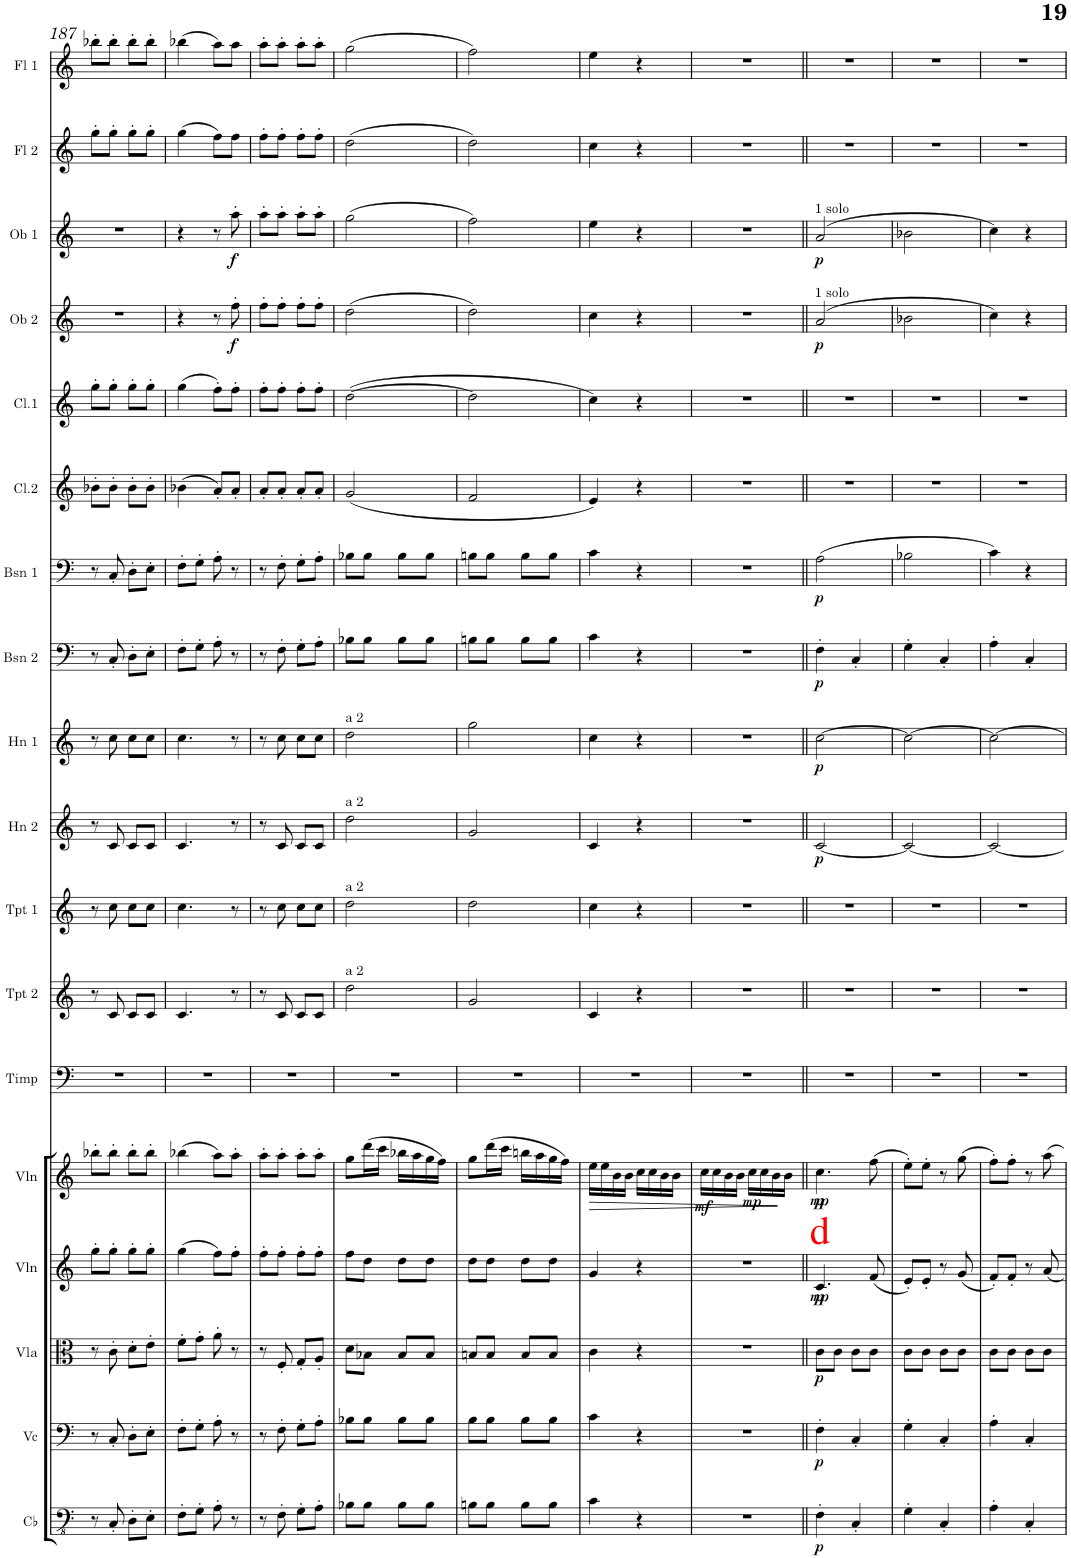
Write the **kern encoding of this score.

**kern	**dynam	**kern	**dynam	**kern	**dynam	**kern	**dynam	**kern	**text	**dynam	**kern	**kern	**kern	**kern	**dynam	**kern	**dynam	**kern	**dynam	**kern	**dynam	**kern	**kern	**kern	**dynam	**kern	**dynam	**kern	**kern
*part18	*part18	*part17	*part17	*part16	*part16	*part15	*part15	*part14	*part14	*part14	*part13	*part12	*part11	*part10	*part10	*part9	*part9	*part8	*part8	*part7	*part7	*part6	*part5	*part4	*part4	*part3	*part3	*part2	*part1
*staff18	*staff18	*staff17	*staff17	*staff16	*staff16	*staff15	*staff15	*staff14	*staff14	*staff14	*staff13	*staff12	*staff11	*staff10	*staff10	*staff9	*staff9	*staff8	*staff8	*staff7	*staff7	*staff6	*staff5	*staff4	*staff4	*staff3	*staff3	*staff2	*staff1
*I"Contrabass	*	*I"Violoncello	*	*I"Viola	*	*I"Violin	*	*I"Violin	*	*	*I"Timpani	*I"C Trumpet 2	*I"C Trumpet 1	*I"C Horn 2	*	*I"C Horn 1	*	*I"Bassoon 2	*	*I"Bassoon 1	*	*I"C Clarinet 2	*I"C Clarinet 1	*I"Oboe 2	*	*I"Oboe 1	*	*I"Flute 2	*I"Flute 1
*I'Cb	*	*I'Vc	*	*I'Vla	*	*I'Vln	*	*I'Vln	*	*	*I'Timp	*I'Tpt 2	*I'Tpt 1	*I'Hn 2	*	*I'Hn 1	*	*I'Bsn 2	*	*I'Bsn 1	*	*I'Cl.2	*I'Cl.1	*I'Ob 2	*	*I'Ob 1	*	*I'Fl 2	*I'Fl 1
!!LO:PB:g=z
*clefFv4	*	*clefF4	*	*clefC3	*	*clefG2	*	*clefG2	*	*	*clefF4	*clefG2	*clefG2	*clefG2	*	*clefG2	*	*clefF4	*	*clefF4	*	*clefG2	*clefG2	*clefG2	*	*clefG2	*	*clefG2	*clefG2
*	*	*	*	*	*	*	*	*	*	*	*	*	*	*Trd7c12	*	*Trd7c12	*	*	*	*	*	*Trd1c2	*Trd1c2	*	*	*	*	*	*
*k[]	*	*k[]	*	*k[]	*	*k[]	*	*k[]	*	*	*k[]	*k[]	*k[]	*k[]	*	*k[]	*	*k[]	*	*k[]	*	*k[]	*k[]	*k[]	*	*k[]	*	*k[]	*k[]
*M2/4	*	*M2/4	*	*M2/4	*	*M2/4	*	*M2/4	*	*	*M2/4	*M2/4	*M2/4	*M2/4	*	*M2/4	*	*M2/4	*	*M2/4	*	*M2/4	*M2/4	*M2/4	*	*M2/4	*	*M2/4	*M2/4
=187	=187	=187	=187	=187	=187	=187	=187	=187	=187	=187	=187	=187	=187	=187	=187	=187	=187	=187	=187	=187	=187	=187	=187	=187	=187	=187	=187	=187	=187
8r	.	8r	.	8r	.	8gg'\L	.	8bb-X'\L	.	.	2r	8r	8r	8r	.	8r	.	8r	.	8r	.	8b-X'\L	8gg'\L	2r	.	2r	.	8gg'\L	8bb-X'\L
8CC'/	.	8C'/	.	8c'\	.	8gg'\J	.	8bb-'\J	.	.	.	8c/	8cc\	8c/	.	8cc\	.	8C'/	.	8C'/	.	8b-'\J	8gg'\J	.	.	.	.	8gg'\J	8bb-'\J
8DD'\L	.	8D'\L	.	8d'\L	.	8gg'\L	.	8bb-'\L	.	.	.	8c/L	8cc\L	8c/L	.	8cc\L	.	8D'\L	.	8D'\L	.	8b-'\L	8gg'\L	.	.	.	.	8gg'\L	8bb-'\L
8EE'\J	.	8E'\J	.	8e'\J	.	8gg'\J	.	8bb-'\J	.	.	.	8c/J	8cc\J	8c/J	.	8cc\J	.	8E'\J	.	8E'\J	.	8b-'\J	8gg'\J	.	.	.	.	8gg'\J	8bb-'\J
=188	=188	=188	=188	=188	=188	=188	=188	=188	=188	=188	=188	=188	=188	=188	=188	=188	=188	=188	=188	=188	=188	=188	=188	=188	=188	=188	=188	=188	=188
8FF'\L	.	8F'\L	.	8f'\L	.	(4gg\	.	(4bb-X\	.	.	2r	4.c/	4.cc\	4.c/	.	4.cc\	.	8F'\L	.	8F'\L	.	(4b-X\	(4gg\	4r	.	4r	.	(4gg\	(4bb-X\
8GG'\J	.	8G'\J	.	8g'\J	.	.	.	.	.	.	.	.	.	.	.	.	.	8G'\J	.	8G'\J	.	.	.	.	.	.	.	.	.
8AA'\	.	8A'\	.	8a'\	.	8ff\L)	.	8aa\L)	.	.	.	.	.	.	.	.	.	8A'\	.	8A'\	.	8a'/L)	8ff'\L)	8r	.	8r	.	8ff\L)	8aa\L)
!	!	!	!	!	!	!	!	!	!	!	!	!	!	!	!	!	!	!	!	!	!	!	!	!	!LO:DY:b	!	!LO:DY:b	!	!
8r	.	8r	.	8r	.	8ff'\J	.	8aa'\J	.	.	.	8r	8r	8r	.	8r	.	8r	.	8r	.	8a'/J	8ff'\J	8ff'\	f	8aa'\	f	8ff\J	8aa\J
=189	=189	=189	=189	=189	=189	=189	=189	=189	=189	=189	=189	=189	=189	=189	=189	=189	=189	=189	=189	=189	=189	=189	=189	=189	=189	=189	=189	=189	=189
8r	.	8r	.	8r	.	8ff'\L	.	8aa'\L	.	.	2r	8r	8r	8r	.	8r	.	8r	.	8r	.	8a'/L	8ff'\L	8ff'\L	.	8aa'\L	.	8ff'\L	8aa'\L
8FF'\	.	8F'\	.	8F'/	.	8ff'\J	.	8aa'\J	.	.	.	8c/	8cc\	8c/	.	8cc\	.	8F'\	.	8F'\	.	8a'/J	8ff'\J	8ff'\J	.	8aa'\J	.	8ff'\J	8aa'\J
8GG'\L	.	8G'\L	.	8G'/L	.	8ff'\L	.	8aa'\L	.	.	.	8c/L	8cc\L	8c/L	.	8cc\L	.	8G'\L	.	8G'\L	.	8a'/L	8ff'\L	8ff'\L	.	8aa'\L	.	8ff'\L	8aa'\L
8AA'\J	.	8A'\J	.	8A'/J	.	8ff'\J	.	8aa'\J	.	.	.	8c/J	8cc\J	8c/J	.	8cc\J	.	8A'\J	.	8A'\J	.	8a'/J	8ff'\J	8ff'\J	.	8aa'\J	.	8ff'\J	8aa'\J
=190	=190	=190	=190	=190	=190	=190	=190	=190	=190	=190	=190	=190	=190	=190	=190	=190	=190	=190	=190	=190	=190	=190	=190	=190	=190	=190	=190	=190	=190
!	!	!	!	!	!	!	!	!	!	!	!	!	!	!	!	!LO:TX:a:t=a 2	!	!	!	!	!	!	!	!	!	!	!	!	!
!	!	!	!	!	!	!	!	!	!	!	!	!	!	!LO:TX:a:t=a 2	!	!	!	!	!	!	!	!	!	!	!	!	!	!	!
!	!	!	!	!	!	!	!	!	!	!	!	!	!LO:TX:a:t=a 2	!	!	!	!	!	!	!	!	!	!	!	!	!	!	!	!
!	!	!	!	!	!	!	!	!	!	!	!	!LO:TX:a:t=a 2	!	!	!	!	!	!	!	!	!	!	!	!	!	!	!	!	!
8BB-X\L	.	8B-X\L	.	8d\L	.	8ff\L	.	8gg\L	.	.	2r	2dd\	2dd\	2dd\	.	2dd\	.	8B-X\L	.	8B-X\L	.	(2g/	([2dd\	(2dd\	.	(2gg\	.	(2dd\	(2gg\
8BB-\J	.	8B-\J	.	8B-X\J	.	8dd\J	.	(16ddd\L	.	.	.	.	.	.	.	.	.	8B-\J	.	8B-\J	.	.	.	.	.	.	.	.	.
.	.	.	.	.	.	.	.	16ccc\JJ	.	.	.	.	.	.	.	.	.	.	.	.	.	.	.	.	.	.	.	.	.
8BB-\L	.	8B-\L	.	8B-/L	.	8dd\L	.	16bb-X\LL	.	.	.	.	.	.	.	.	.	8B-\L	.	8B-\L	.	.	.	.	.	.	.	.	.
.	.	.	.	.	.	.	.	16aa\	.	.	.	.	.	.	.	.	.	.	.	.	.	.	.	.	.	.	.	.	.
8BB-\J	.	8B-\J	.	8B-/J	.	8dd\J	.	16gg\	.	.	.	.	.	.	.	.	.	8B-\J	.	8B-\J	.	.	.	.	.	.	.	.	.
.	.	.	.	.	.	.	.	16ff\JJ)	.	.	.	.	.	.	.	.	.	.	.	.	.	.	.	.	.	.	.	.	.
=191	=191	=191	=191	=191	=191	=191	=191	=191	=191	=191	=191	=191	=191	=191	=191	=191	=191	=191	=191	=191	=191	=191	=191	=191	=191	=191	=191	=191	=191
8BBn\L	.	8B\L	.	8Bn/L	.	8dd\L	.	8gg\L	.	.	2r	2g/	2dd\	2g/	.	2gg\	.	8Bn\L	.	8Bn\L	.	2f/	2dd\]	2dd\)	.	2ff\)	.	2dd\)	2ff\)
8BB\J	.	8B\J	.	8B/J	.	8dd\J	.	(16ddd\L	.	.	.	.	.	.	.	.	.	8B\J	.	8B\J	.	.	.	.	.	.	.	.	.
.	.	.	.	.	.	.	.	16ccc\JJ	.	.	.	.	.	.	.	.	.	.	.	.	.	.	.	.	.	.	.	.	.
8BB\L	.	8B\L	.	8B/L	.	8dd\L	.	16bbn\LL	.	.	.	.	.	.	.	.	.	8B\L	.	8B\L	.	.	.	.	.	.	.	.	.
.	.	.	.	.	.	.	.	16aa\	.	.	.	.	.	.	.	.	.	.	.	.	.	.	.	.	.	.	.	.	.
8BB\J	.	8B\J	.	8B/J	.	8dd\J	.	16gg\	.	.	.	.	.	.	.	.	.	8B\J	.	8B\J	.	.	.	.	.	.	.	.	.
.	.	.	.	.	.	.	.	16ff\JJ)	.	.	.	.	.	.	.	.	.	.	.	.	.	.	.	.	.	.	.	.	.
=192	=192	=192	=192	=192	=192	=192	=192	=192	=192	=192	=192	=192	=192	=192	=192	=192	=192	=192	=192	=192	=192	=192	=192	=192	=192	=192	=192	=192	=192
!	!	!	!	!	!	!	!	!	!	!LO:HP:b	!	!	!	!	!	!	!	!	!	!	!	!	!	!	!	!	!	!	!
4C\	.	4c\	.	4c\	.	4g/	.	16ee\LL	.	>	2r	4c/	4cc\	4c/	.	4cc\	.	4c\	.	4c\	.	4e/)	4cc\)	4cc\	.	4ee\	.	4cc\	4ee\
.	.	.	.	.	.	.	.	16ee\	.	.	.	.	.	.	.	.	.	.	.	.	.	.	.	.	.	.	.	.	.
.	.	.	.	.	.	.	.	16b\	.	.	.	.	.	.	.	.	.	.	.	.	.	.	.	.	.	.	.	.	.
.	.	.	.	.	.	.	.	16b\JJ	.	.	.	.	.	.	.	.	.	.	.	.	.	.	.	.	.	.	.	.	.
4r	.	4r	.	4r	.	4r	.	16cc\LL	.	.	.	4r	4r	4r	.	4r	.	4r	.	4r	.	4r	4r	4r	.	4r	.	4r	4r
.	.	.	.	.	.	.	.	16cc\	.	.	.	.	.	.	.	.	.	.	.	.	.	.	.	.	.	.	.	.	.
.	.	.	.	.	.	.	.	16b\	.	.	.	.	.	.	.	.	.	.	.	.	.	.	.	.	.	.	.	.	.
.	.	.	.	.	.	.	.	16b\JJ	.	.	.	.	.	.	.	.	.	.	.	.	.	.	.	.	.	.	.	.	.
=193	=193	=193	=193	=193	=193	=193	=193	=193	=193	=193	=193	=193	=193	=193	=193	=193	=193	=193	=193	=193	=193	=193	=193	=193	=193	=193	=193	=193	=193
!	!	!	!	!	!	!	!	!	!	!LO:DY:b	!	!	!	!	!	!	!	!	!	!	!	!	!	!	!	!	!	!	!
2r	.	2r	.	2r	.	2r	.	16cc\LL	.	mf	2r	2r	2r	2r	.	2r	.	2r	.	2r	.	2r	2r	2r	.	2r	.	2r	2r
.	.	.	.	.	.	.	.	16cc\	.	.	.	.	.	.	.	.	.	.	.	.	.	.	.	.	.	.	.	.	.
.	.	.	.	.	.	.	.	16b\	.	.	.	.	.	.	.	.	.	.	.	.	.	.	.	.	.	.	.	.	.
.	.	.	.	.	.	.	.	16b\JJ	.	.	.	.	.	.	.	.	.	.	.	.	.	.	.	.	.	.	.	.	.
!	!	!	!	!	!	!	!	!	!	!LO:DY:b	!	!	!	!	!	!	!	!	!	!	!	!	!	!	!	!	!	!	!
.	.	.	.	.	.	.	.	16cc\LL	.	mp	.	.	.	.	.	.	.	.	.	.	.	.	.	.	.	.	.	.	.
.	.	.	.	.	.	.	.	16cc\	.	.	.	.	.	.	.	.	.	.	.	.	.	.	.	.	.	.	.	.	.
.	.	.	.	.	.	.	.	16b\	.	.	.	.	.	.	.	.	.	.	.	.	.	.	.	.	.	.	.	.	.
.	.	.	.	.	.	.	.	16b\JJ	.	]	.	.	.	.	.	.	.	.	.	.	.	.	.	.	.	.	.	.	.
=194||	=194||	=194||	=194||	=194||	=194||	=194||	=194||	=194||	=194||	=194||	=194||	=194||	=194||	=194||	=194||	=194||	=194||	=194||	=194||	=194||	=194||	=194||	=194||	=194||	=194||	=194||	=194||	=194||	=194||
!	!	!	!	!	!	!	!	!	!	!	!	!	!	!	!	!	!	!	!	!	!	!	!	!	!	!LO:TX:a:t=1 solo	!	!	!
!	!	!	!	!	!	!	!	!	!	!	!	!	!	!	!	!	!	!	!	!	!	!	!	!LO:TX:a:t=1 solo	!	!	!	!	!
!	!LO:DY:b	!	!LO:DY:b	!	!LO:DY:b	!	!LO:DY:b	!	!LO:LY:b:color=#FF0000	!	!	!	!	!	!	!	!	!	!	!	!	!	!	!	!	!	!	!	!
!	!	!	!	!	!	!	!LO:DY:n=1:b	!	!	!LO:DY:b	!	!	!	!	!	!	!	!	!	!	!	!	!	!	!	!	!	!	!
!	!	!	!	!	!	!	!	!	!	!LO:DY:n=1:b	!	!	!	!	!LO:DY:b	!	!LO:DY:b	!	!LO:DY:b	!	!LO:DY:b	!	!	!	!LO:DY:b	!	!LO:DY:b	!	!
4FF'\	p	4F'\	p	8c\L	p	4.c/	p mp	4.cc\	d	mp p	2r	2r	2r	[2c/	p	[2cc\	p	4F'\	p	(2A\	p	2r	2r	(2a/	p	(2a/	p	2r	2r
.	.	.	.	8c\J	.	.	.	.	.	.	.	.	.	.	.	.	.	.	.	.	.	.	.	.	.	.	.	.	.
4CC'/	.	4C'/	.	8c\L	.	.	.	.	.	.	.	.	.	.	.	.	.	4C'/	.	.	.	.	.	.	.	.	.	.	.
.	.	.	.	8c\J	.	(8f/	.	(8ff\	.	.	.	.	.	.	.	.	.	.	.	.	.	.	.	.	.	.	.	.	.
=195	=195	=195	=195	=195	=195	=195	=195	=195	=195	=195	=195	=195	=195	=195	=195	=195	=195	=195	=195	=195	=195	=195	=195	=195	=195	=195	=195	=195	=195
4GG'\	.	4G'\	.	8c\L	.	8e'/L)	.	8ee'\L)	.	.	2r	2r	2r	2c/_	.	2cc\_	.	4G'\	.	2B-X\	.	2r	2r	2b-X\	.	2b-X\	.	2r	2r
.	.	.	.	8c\J	.	8e'/J	.	8ee'\J	.	.	.	.	.	.	.	.	.	.	.	.	.	.	.	.	.	.	.	.	.
4CC'/	.	4C'/	.	8c\L	.	8r	.	8r	.	.	.	.	.	.	.	.	.	4C'/	.	.	.	.	.	.	.	.	.	.	.
.	.	.	.	8c\J	.	(8g/	.	(8gg\	.	.	.	.	.	.	.	.	.	.	.	.	.	.	.	.	.	.	.	.	.
=196	=196	=196	=196	=196	=196	=196	=196	=196	=196	=196	=196	=196	=196	=196	=196	=196	=196	=196	=196	=196	=196	=196	=196	=196	=196	=196	=196	=196	=196
4AA'\	.	4A'\	.	8c\L	.	8f'/L)	.	8ff'\L)	.	.	2r	2r	2r	2c/_	.	2cc\_	.	4A'\	.	4c\)	.	2r	2r	4cc\)	.	4cc\)	.	2r	2r
.	.	.	.	8c\J	.	8f'/J	.	8ff'\J	.	.	.	.	.	.	.	.	.	.	.	.	.	.	.	.	.	.	.	.	.
4CC'/	.	4C'/	.	8c\L	.	8r	.	8r	.	.	.	.	.	.	.	.	.	4C'/	.	4r	.	.	.	4r	.	4r	.	.	.
.	.	.	.	8c\J	.	8a/	.	8aa\	.	.	.	.	.	.	.	.	.	.	.	.	.	.	.	.	.	.	.	.	.
=	=	=	=	=	=	=	=	=	=	=	=	=	=	=	=	=	=	=	=	=	=	=	=	=	=	=	=	=	=
*-	*-	*-	*-	*-	*-	*-	*-	*-	*-	*-	*-	*-	*-	*-	*-	*-	*-	*-	*-	*-	*-	*-	*-	*-	*-	*-	*-	*-	*-
